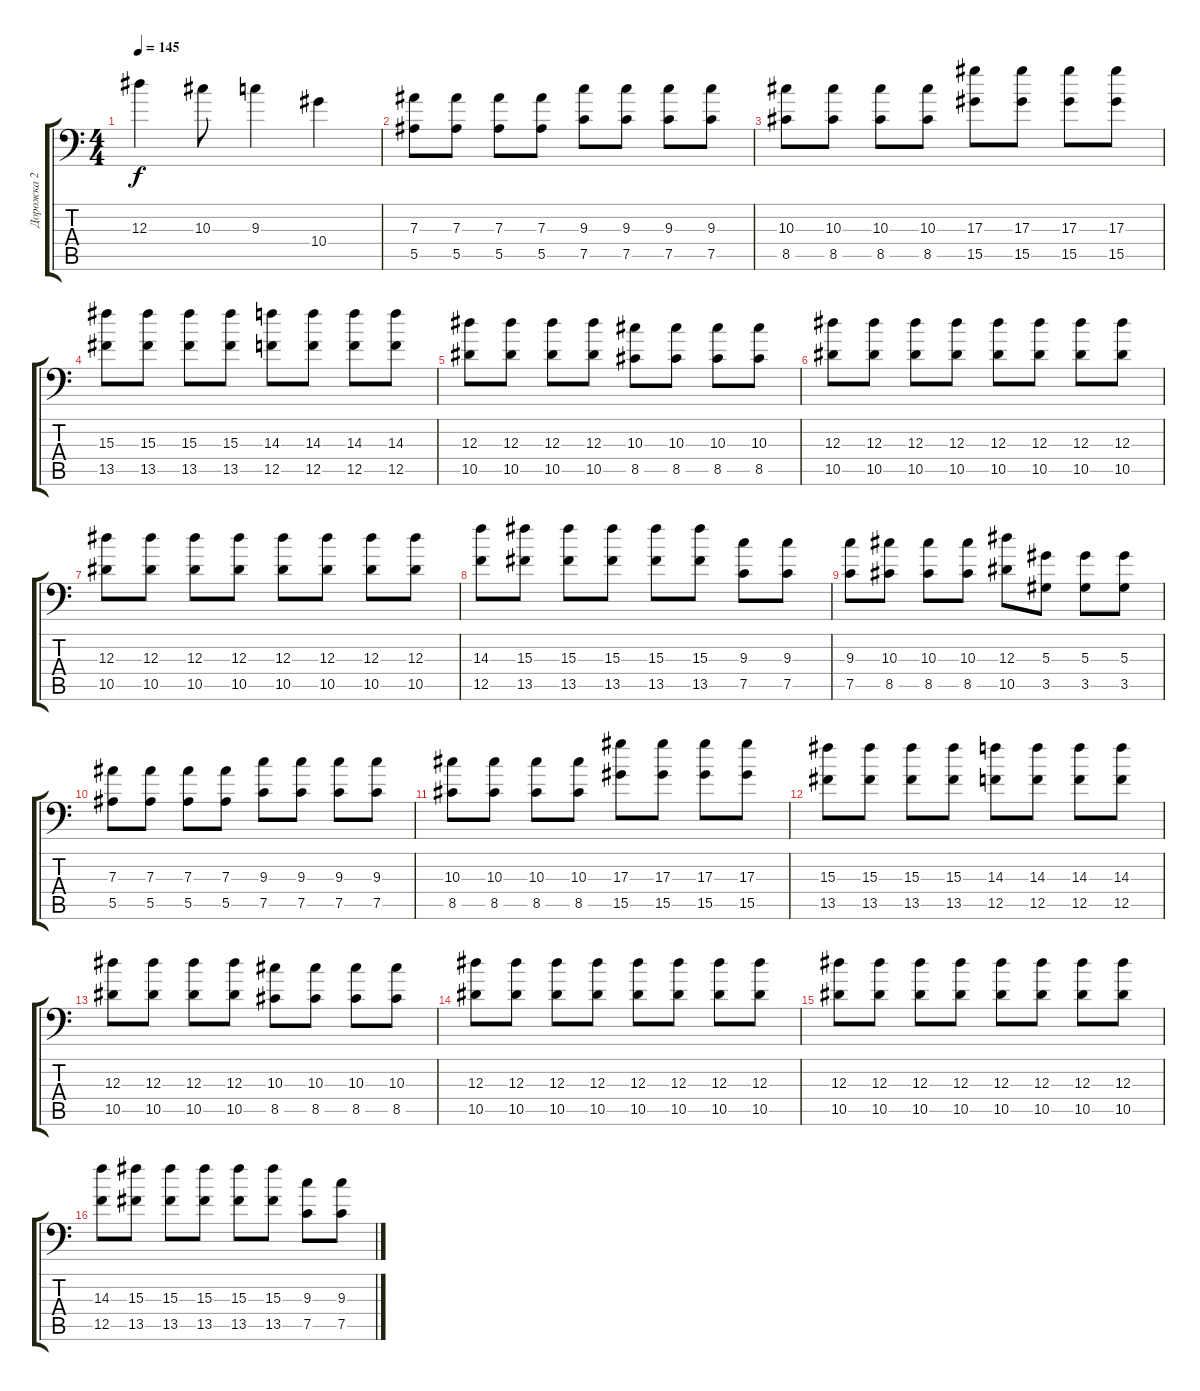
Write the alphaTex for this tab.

\track ("Дорожка 2" "Дорожка 2") {instrument distortionguitar}
\staff {score tabs}
\tuning (C4 G3 Eb3 Bb2 F2 Bb1) {hide}
\ts (4 4)
\tempo 145
\clef f4
\ks c
12.3.4{dy f} 10.3.8 9.3.4 10.4.4 |
(7.3 5.5).8 (7.3 5.5).8 (7.3 5.5).8 (7.3 5.5).8 (9.3 7.5).8 (9.3 7.5).8 (9.3 7.5).8 (9.3 7.5).8 |
(10.3 8.5).8 (10.3 8.5).8 (10.3 8.5).8 (10.3 8.5).8 (17.3 15.5).8 (17.3 15.5).8 (17.3 15.5).8 (17.3 15.5).8 |
(15.3 13.5).8 (15.3 13.5).8 (15.3 13.5).8 (15.3 13.5).8 (14.3 12.5).8 (14.3 12.5).8 (14.3 12.5).8 (14.3 12.5).8 |
(12.3 10.5).8 (12.3 10.5).8 (12.3 10.5).8 (12.3 10.5).8 (10.3 8.5).8 (10.3 8.5).8 (10.3 8.5).8 (10.3 8.5).8 |
(12.3 10.5).8 (12.3 10.5).8 (12.3 10.5).8 (12.3 10.5).8 (12.3 10.5).8 (12.3 10.5).8 (12.3 10.5).8 (12.3 10.5).8 |
(12.3 10.5).8 (12.3 10.5).8 (12.3 10.5).8 (12.3 10.5).8 (12.3 10.5).8 (12.3 10.5).8 (12.3 10.5).8 (12.3 10.5).8 |
(14.3 12.5).8 (15.3 13.5).8 (15.3 13.5).8 (15.3 13.5).8 (15.3 13.5).8 (15.3 13.5).8 (9.3 7.5).8 (9.3 7.5).8 |
(9.3 7.5).8 (10.3 8.5).8 (10.3 8.5).8 (10.3 8.5).8 (12.3 10.5).8 (5.3 3.5).8 (5.3 3.5).8 (5.3 3.5).8 |
(7.3 5.5).8 (7.3 5.5).8 (7.3 5.5).8 (7.3 5.5).8 (9.3 7.5).8 (9.3 7.5).8 (9.3 7.5).8 (9.3 7.5).8 |
(10.3 8.5).8 (10.3 8.5).8 (10.3 8.5).8 (10.3 8.5).8 (17.3 15.5).8 (17.3 15.5).8 (17.3 15.5).8 (17.3 15.5).8 |
(15.3 13.5).8 (15.3 13.5).8 (15.3 13.5).8 (15.3 13.5).8 (14.3 12.5).8 (14.3 12.5).8 (14.3 12.5).8 (14.3 12.5).8 |
(12.3 10.5).8 (12.3 10.5).8 (12.3 10.5).8 (12.3 10.5).8 (10.3 8.5).8 (10.3 8.5).8 (10.3 8.5).8 (10.3 8.5).8 |
(12.3 10.5).8 (12.3 10.5).8 (12.3 10.5).8 (12.3 10.5).8 (12.3 10.5).8 (12.3 10.5).8 (12.3 10.5).8 (12.3 10.5).8 |
(12.3 10.5).8 (12.3 10.5).8 (12.3 10.5).8 (12.3 10.5).8 (12.3 10.5).8 (12.3 10.5).8 (12.3 10.5).8 (12.3 10.5).8 |
(14.3 12.5).8 (15.3 13.5).8 (15.3 13.5).8 (15.3 13.5).8 (15.3 13.5).8 (15.3 13.5).8 (9.3 7.5).8 (9.3 7.5).8
